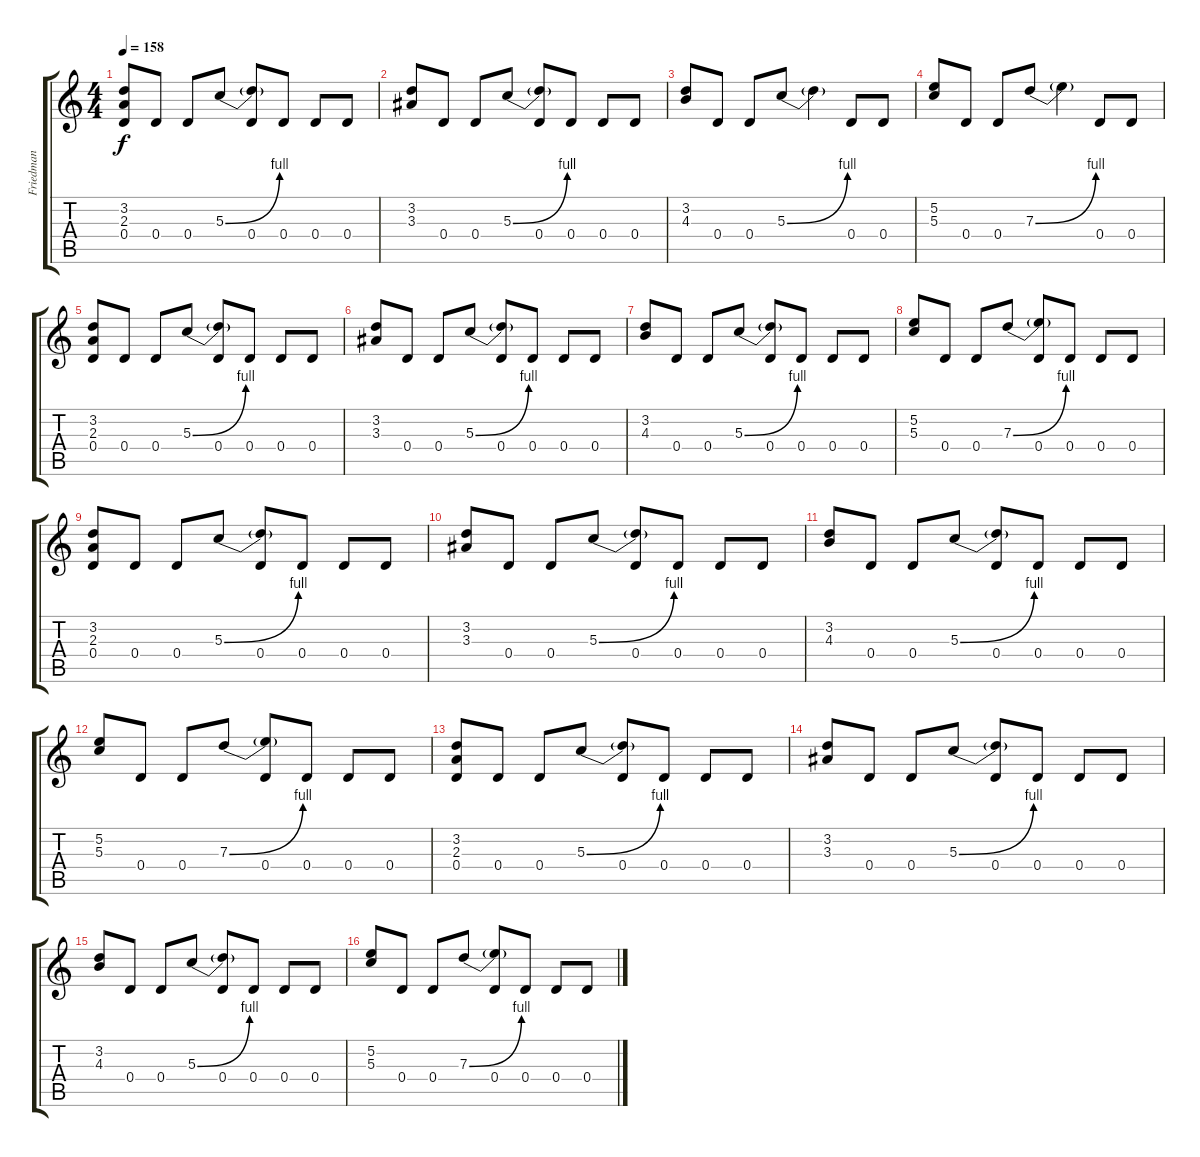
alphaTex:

\track ("Friedman" "Friedman") {instrument distortionguitar}
\staff {score tabs}
\tuning (E4 B3 G3 D3 A2 E2) {hide}
\ts (4 4)
\tempo 158
\clef g2
\ks c
(3.2 2.3 0.4).8{dy f} 0.4.8 0.4.8 5.3{be (bend 0 0 60 4)}.8 (5.3{t} 0.4).8 0.4.8 0.4.8 0.4.8 |
(3.2 3.3).8 0.4.8 0.4.8 5.3{be (bend 0 0 60 4)}.8 (5.3{t} 0.4).8 0.4.8 0.4.8 0.4.8 |
(3.2 4.3).8 0.4.8 0.4.8 5.3{be (bend 0 0 60 4)}.8 5.3{t}.4 0.4.8 0.4.8 |
(5.2 5.3).8 0.4.8 0.4.8 7.3{be (bend 0 0 60 4)}.8 7.3{t}.4 0.4.8 0.4.8 |
(3.2 2.3 0.4).8 0.4.8 0.4.8 5.3{be (bend 0 0 60 4)}.8 (5.3{t} 0.4).8 0.4.8 0.4.8 0.4.8 |
(3.2 3.3).8 0.4.8 0.4.8 5.3{be (bend 0 0 60 4)}.8 (5.3{t} 0.4).8 0.4.8 0.4.8 0.4.8 |
(3.2 4.3).8 0.4.8 0.4.8 5.3{be (bend 0 0 60 4)}.8 (5.3{t} 0.4).8 0.4.8 0.4.8 0.4.8 |
(5.2 5.3).8 0.4.8 0.4.8 7.3{be (bend 0 0 60 4)}.8 (7.3{t} 0.4).8 0.4.8 0.4.8 0.4.8 |
(3.2 2.3 0.4).8 0.4.8 0.4.8 5.3{be (bend 0 0 60 4)}.8 (5.3{t} 0.4).8 0.4.8 0.4.8 0.4.8 |
(3.2 3.3).8 0.4.8 0.4.8 5.3{be (bend 0 0 60 4)}.8 (5.3{t} 0.4).8 0.4.8 0.4.8 0.4.8 |
(3.2 4.3).8 0.4.8 0.4.8 5.3{be (bend 0 0 60 4)}.8 (5.3{t} 0.4).8 0.4.8 0.4.8 0.4.8 |
(5.2 5.3).8 0.4.8 0.4.8 7.3{be (bend 0 0 60 4)}.8 (7.3{t} 0.4).8 0.4.8 0.4.8 0.4.8 |
(3.2 2.3 0.4).8 0.4.8 0.4.8 5.3{be (bend 0 0 60 4)}.8 (5.3{t} 0.4).8 0.4.8 0.4.8 0.4.8 |
(3.2 3.3).8 0.4.8 0.4.8 5.3{be (bend 0 0 60 4)}.8 (5.3{t} 0.4).8 0.4.8 0.4.8 0.4.8 |
(3.2 4.3).8 0.4.8 0.4.8 5.3{be (bend 0 0 60 4)}.8 (5.3{t} 0.4).8 0.4.8 0.4.8 0.4.8 |
(5.2 5.3).8 0.4.8 0.4.8 7.3{be (bend 0 0 60 4)}.8 (7.3{t} 0.4).8 0.4.8 0.4.8 0.4.8
